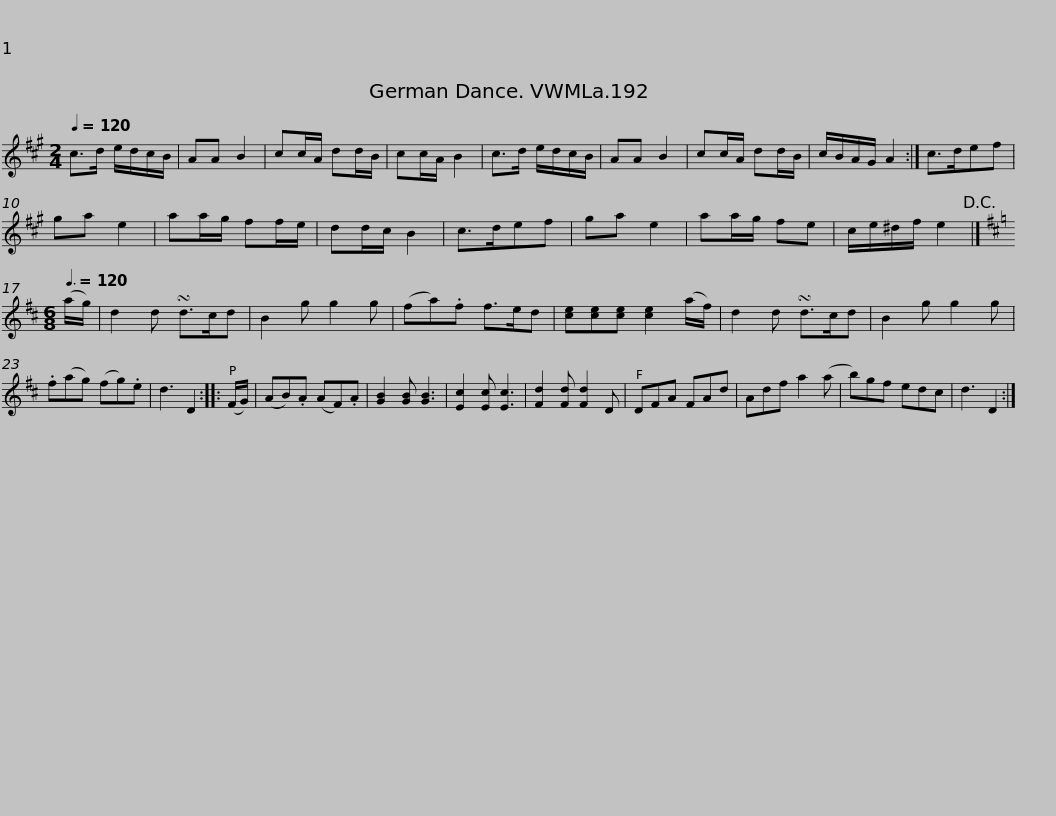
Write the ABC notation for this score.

X:1
L:1/8
Q:1/4=120
M:2/4
I:linebreak $
K:A
V:1 treble
V:1
 c>d e/d/c/B/ | AA B2 | cc/A/ dd/B/ | cc/A/ B2 | c>d e/d/c/B/ | %5
 AA B2 | cc/A/ dd/B/ | c/B/A/G/ A2 :| c>def |$ ga e2 | %10
 aa/g/ ff/e/ | dd/c/ B2 | c>def | ga e2 | aa/g/ fe | %15
 c/e/^d/f/ e2!D.C.! |][K:D][M:6/8][Q:3/8=120] (a/g/) | d2 d !turn!d>cd |$ B2 g g2 g | (fa).f f>ed | %20
 [ce][ce][ce] [ce]2 (a/f/) | d2 d !turn!d>cd | B2 g g2 g | .f(ag) (fg).e | d3 D2 :: %25
 (F/G/) | (AB).A (AF).A |$ [GB]2 [GB] [GB]3 | [Ec]2 [Ec] [Ec]3 | [Fd]2 [Fd] [Fd]2 D | %30
 DFA FAd | Adf a2 (a | b)gf edc | d3 D2 :| %34
